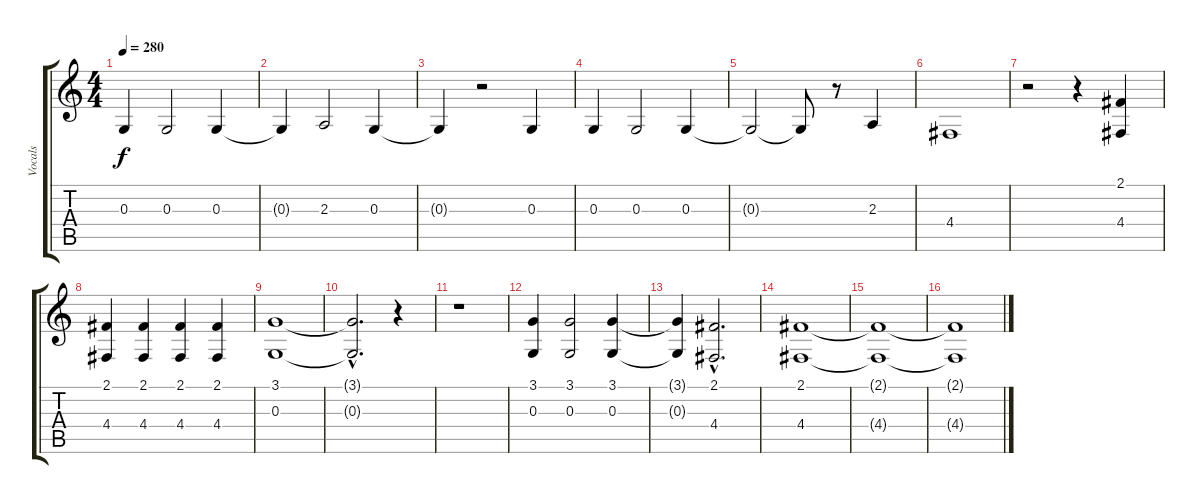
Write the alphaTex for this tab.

\track ("Vocals" "Vocals") {instrument altosax}
\staff {score tabs}
\tuning (E4 B3 G3 D3 A2 E2) {hide}
\ts (4 4)
\tempo 280
\clef g2
\ks c
0.3{t}.4{dy f} 0.3.2 0.3.4 |
0.3{t}.4 2.3.2 0.3.4 |
0.3{t}.4 r.2 0.3.4 |
0.3.4 0.3.2 0.3.4 |
0.3{t}.2 0.3{t}.8 r.8 2.3.4 |
4.4.1 |
r.2 r.4 (2.1 4.4).4 |
(2.1 4.4).4 (2.1 4.4).4 (2.1 4.4).4 (2.1 4.4).4 |
(3.1 0.3).1 |
(3.1{hac t} 0.3{hac t}).2{d} r.4 |
r.1 |
(3.1 0.3).4 (3.1 0.3).2 (3.1 0.3).4 |
(3.1{t} 0.3{t}).4 (2.1{hac} 4.4{hac}).2{d} |
(2.1 4.4).1 |
(2.1{t} 4.4{t}).1 |
(2.1{t} 4.4{t}).1
